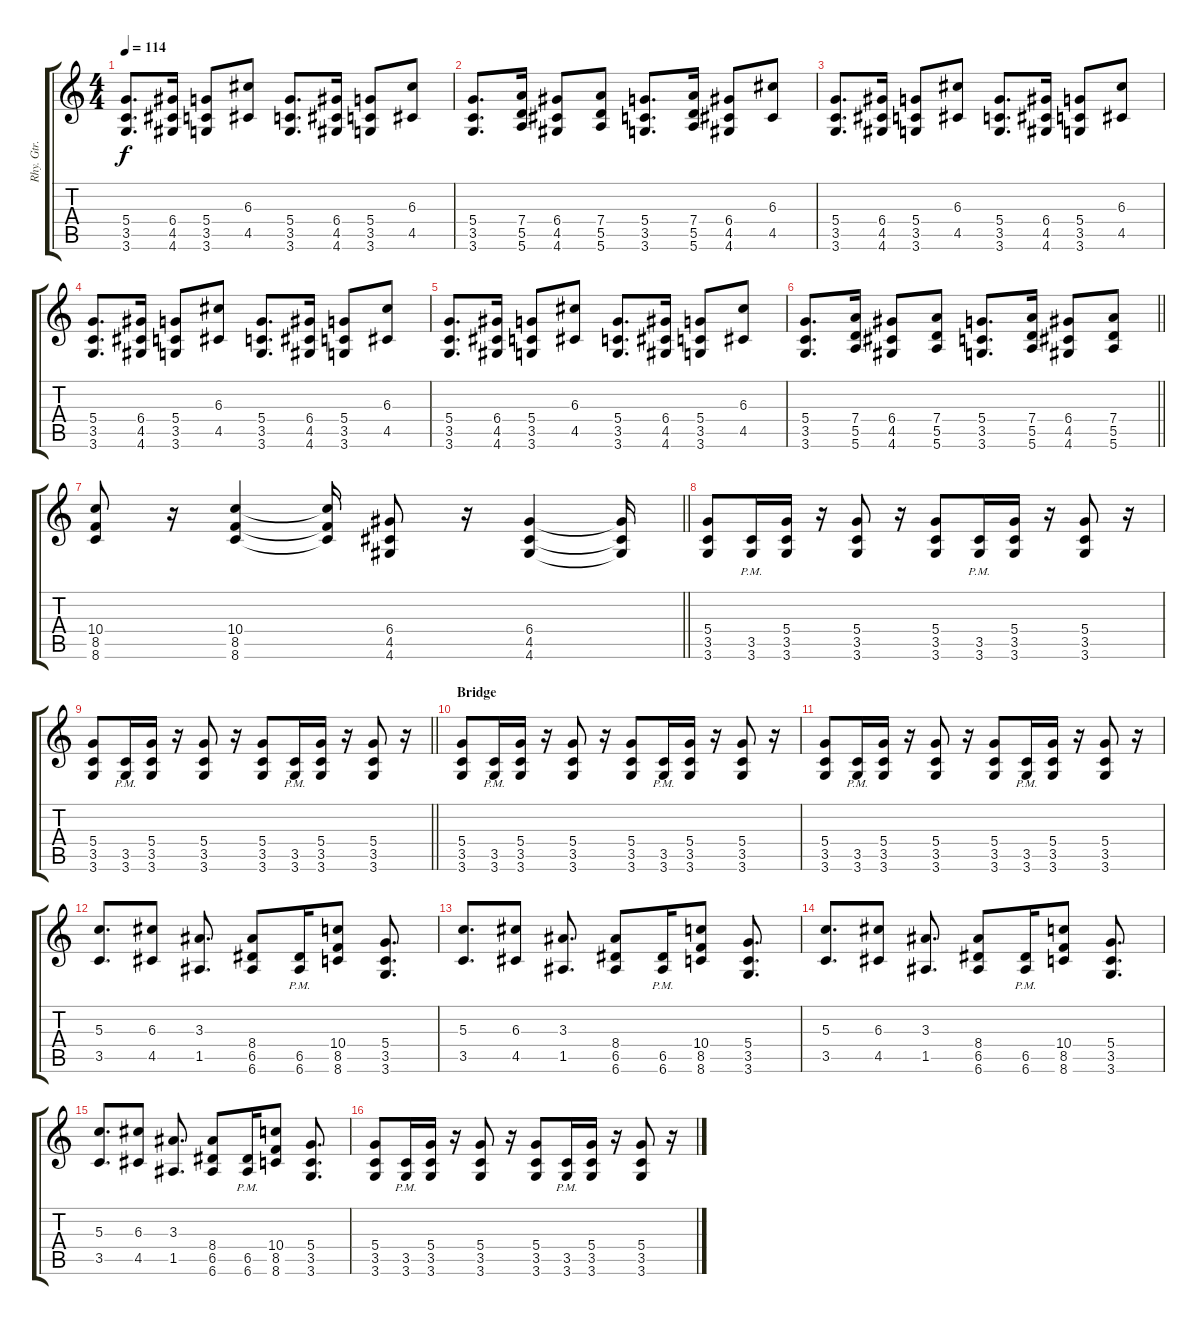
\track ("Rhy. Gtr. 1" "Rhy. Gtr. ") {instrument distortionguitar}
\staff {score tabs}
\tuning (E4 B3 G3 D3 A2 E2) {hide}
\ts (4 4)
\tempo 114
\clef g2
\ks c
(5.4 3.5 3.6).8{d dy f} (6.4 4.5 4.6).16 (5.4 3.5 3.6).8 (6.3 4.5).8 (5.4 3.5 3.6).8{d} (6.4 4.5 4.6).16 (5.4 3.5 3.6).8 (6.3 4.5).8 |
(5.4 3.5 3.6).8{d} (7.4 5.5 5.6).16 (6.4 4.5 4.6).8 (7.4 5.5 5.6).8 (5.4 3.5 3.6).8{d} (7.4 5.5 5.6).16 (6.4 4.5 4.6).8 (6.3 4.5).8 |
(5.4 3.5 3.6).8{d} (6.4 4.5 4.6).16 (5.4 3.5 3.6).8 (6.3 4.5).8 (5.4 3.5 3.6).8{d} (6.4 4.5 4.6).16 (5.4 3.5 3.6).8 (6.3 4.5).8 |
(5.4 3.5 3.6).8{d} (6.4 4.5 4.6).16 (5.4 3.5 3.6).8 (6.3 4.5).8 (5.4 3.5 3.6).8{d} (6.4 4.5 4.6).16 (5.4 3.5 3.6).8 (6.3 4.5).8 |
(5.4 3.5 3.6).8{d} (6.4 4.5 4.6).16 (5.4 3.5 3.6).8 (6.3 4.5).8 (5.4 3.5 3.6).8{d} (6.4 4.5 4.6).16 (5.4 3.5 3.6).8 (6.3 4.5).8 |
\barLineRight lightlight
(5.4 3.5 3.6).8{d} (7.4 5.5 5.6).16 (6.4 4.5 4.6).8 (7.4 5.5 5.6).8 (5.4 3.5 3.6).8{d} (7.4 5.5 5.6).16 (6.4 4.5 4.6).8 (7.4 5.5 5.6).8 |
\section ("" "")
\barLineRight lightlight
(10.4 8.5 8.6).8 r.16 (10.4 8.5 8.6).4 (10.4{t} 8.5{t} 8.6{t}).16 (6.4 4.5 4.6).8 r.16 (6.4 4.5 4.6).4 (6.4{t} 4.5{t} 4.6{t}).16 |
\section ("" "")
(5.4 3.5 3.6).8 (3.5{pm} 3.6{pm}).16 (5.4 3.5 3.6).16 r.16 (5.4 3.5 3.6).8 r.16 (5.4 3.5 3.6).8 (3.5{pm} 3.6{pm}).16 (5.4 3.5 3.6).16 r.16 (5.4 3.5 3.6).8 r.16 |
\barLineRight lightlight
(5.4 3.5 3.6).8 (3.5{pm} 3.6{pm}).16 (5.4 3.5 3.6).16 r.16 (5.4 3.5 3.6).8 r.16 (5.4 3.5 3.6).8 (3.5{pm} 3.6{pm}).16 (5.4 3.5 3.6).16 r.16 (5.4 3.5 3.6).8 r.16 |
\section ("" "Bridge")
(5.4 3.5 3.6).8 (3.5{pm} 3.6{pm}).16 (5.4 3.5 3.6).16 r.16 (5.4 3.5 3.6).8 r.16 (5.4 3.5 3.6).8 (3.5{pm} 3.6{pm}).16 (5.4 3.5 3.6).16 r.16 (5.4 3.5 3.6).8 r.16 |
(5.4 3.5 3.6).8 (3.5{pm} 3.6{pm}).16 (5.4 3.5 3.6).16 r.16 (5.4 3.5 3.6).8 r.16 (5.4 3.5 3.6).8 (3.5{pm} 3.6{pm}).16 (5.4 3.5 3.6).16 r.16 (5.4 3.5 3.6).8 r.16 |
(5.3 3.5).8{d} (6.3 4.5).8 (3.3 1.5).8{d} (8.4 6.5 6.6).8 (6.5{pm} 6.6{pm}).16 (10.4 8.5 8.6).8 (5.4 3.5 3.6).8{d} |
(5.3 3.5).8{d} (6.3 4.5).8 (3.3 1.5).8{d} (8.4 6.5 6.6).8 (6.5{pm} 6.6{pm}).16 (10.4 8.5 8.6).8 (5.4 3.5 3.6).8{d} |
(5.3 3.5).8{d} (6.3 4.5).8 (3.3 1.5).8{d} (8.4 6.5 6.6).8 (6.5{pm} 6.6{pm}).16 (10.4 8.5 8.6).8 (5.4 3.5 3.6).8{d} |
(5.3 3.5).8{d} (6.3 4.5).8 (3.3 1.5).8{d} (8.4 6.5 6.6).8 (6.5{pm} 6.6{pm}).16 (10.4 8.5 8.6).8 (5.4 3.5 3.6).8{d} |
(5.4 3.5 3.6).8 (3.5{pm} 3.6{pm}).16 (5.4 3.5 3.6).16 r.16 (5.4 3.5 3.6).8 r.16 (5.4 3.5 3.6).8 (3.5{pm} 3.6{pm}).16 (5.4 3.5 3.6).16 r.16 (5.4 3.5 3.6).8 r.16
